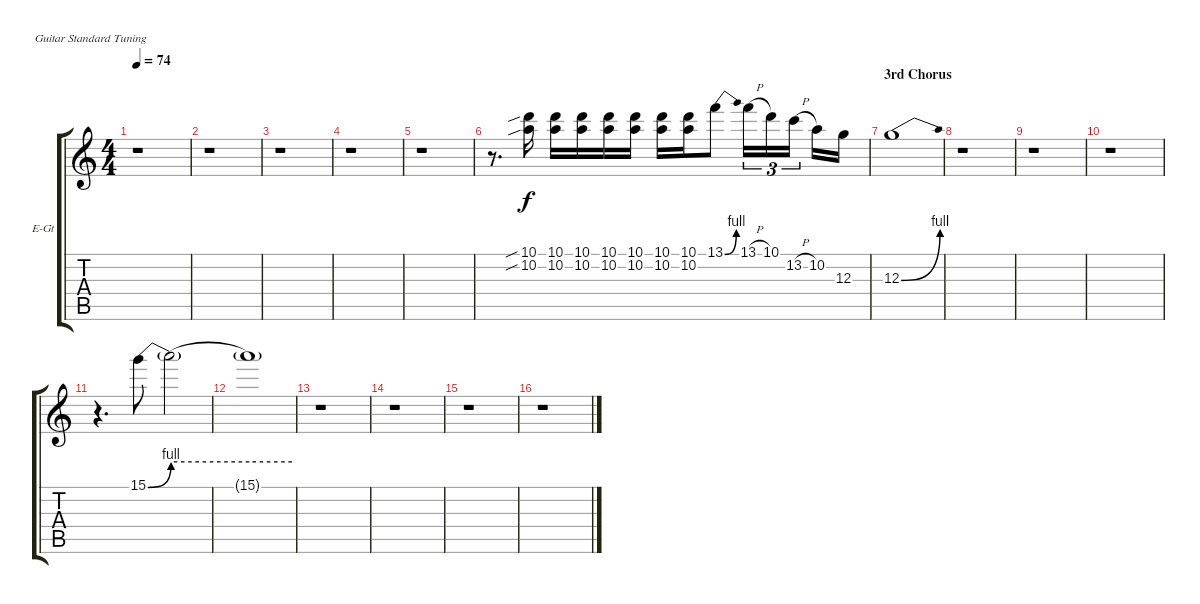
\bracketExtendMode groupsimilarinstruments
\firstSystemTrackNameOrientation horizontal
\otherSystemsTrackNameOrientation horizontal
\track ("Lead" "E-Gt") {instrument overdrivenguitar}
\staff {score tabs}
\tuning (E4 B3 G3 D3 A2 E2)
\ts (4 4)
\tempo 74
\clef g2
\ks c
r.1{dy f} |
r.1 |
r.1 |
r.1 |
r.1 |
r.8{d} (10.1{sib} 10.2{sib}).16 (10.1 10.2).16 (10.1 10.2).16 (10.1 10.2).16 (10.1 10.2).16 (10.1 10.2).16 (10.1 10.2).16 13.1{be (bend 0 0 60 4)}.8 13.1{h}.16{tu (3 2)} 10.1.16{tu (3 2)} 13.2{h}.16{tu (3 2)} 10.2.16 12.3.16 |
\section ("" "3rd Chorus")
12.3{be (bend 0 0 60 4)}.1 |
r.1 |
r.1 |
r.1 |
r.4{d} 15.1{be (bend 0 0 60 4)}.8 15.1{be (hold 0 4 60 4) t}.2 |
15.1{be (hold 0 4 60 4) t}.1 |
r.1 |
r.1 |
r.1 |
r.1
